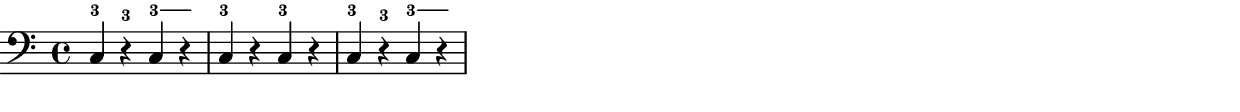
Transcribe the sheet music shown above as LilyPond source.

%% Generated by lilypond-book
%% Options: [exampleindent=10.16\mm,indent=0\mm,line-width=160\mm]
\include "lilypond-book-preamble.ly"


% ****************************************************************
% Start cut-&-pastable-section
% ****************************************************************

#(ly:set-option 'eps-box-padding 3.000000)



\paper {
  indent = 0\mm
  line-width = 160\mm
  % offset the left padding, also add 1mm as lilypond creates cropped
  % images with a little space on the right
  line-width = #(- line-width (* mm  3.000000) (* mm 1))
}

\layout {
  
}




% ****************************************************************
% ly snippet:
% ****************************************************************
\sourcefilename "/lilypond-2.24.3/input/regression/figured-bass-ignore-rest.ly"
\sourcefileline 0
\version "2.16.0"

\header {

  texidoc = "When figures appear inside a voice, @code{ignoreFiguredBassRest} 
  causes all figures on rests to be discarded and all spanners ended.
  If set to @code{#f}, figures on rests are printed.
"

}


\paper { ragged-right = ##t }


<<
  \new Voice <<
    {
      \clef bass
      c4 r c r |
      c4 r c r |
      c4 r c r |
    }
    \figuremode {
      % Default:
      <3>4 <3> <3> \set Staff.useBassFigureExtenders = ##t <3> \set Staff.useBassFigureExtenders = ##f |
      % ignore figures on rests, regardless of extenders
      \set Staff.ignoreFiguredBassRest = ##t
      <3>4 <3> <3> \set Staff.useBassFigureExtenders = ##t <3> \set Staff.useBassFigureExtenders = ##f |
      % print figures on rests, regardless of extenders
      \set Staff.ignoreFiguredBassRest = ##f
      <3>4 <3> <3> \set Staff.useBassFigureExtenders = ##t <3> \set Staff.useBassFigureExtenders = ##f |
    }
  >>
>>





% ****************************************************************
% end ly snippet
% ****************************************************************
